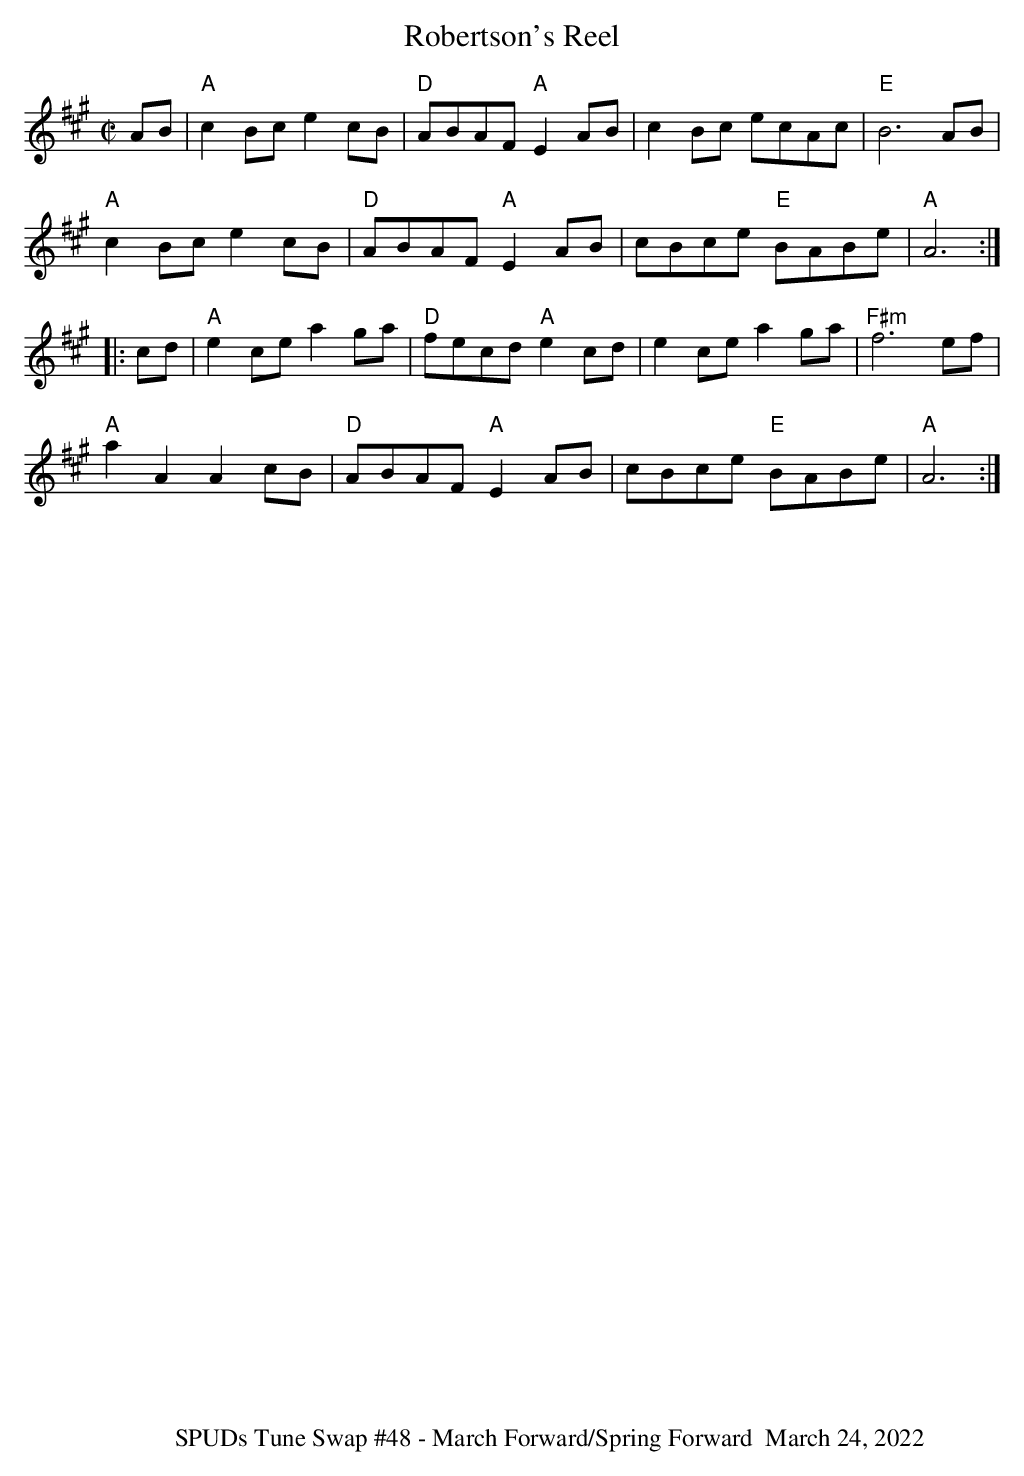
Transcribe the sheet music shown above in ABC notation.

X:1
T:Robertson's Reel
M:C|
L:1/8
K:A
AB|"A"c2 Bc e2 cB|"D"ABAF "A"E2 AB|c2 Bc ecAc|"E"B6 AB|
"A"c2 Bc e2 cB|"D"ABAF "A"E2 AB|cBce "E"BABe|"A"A6:|
|:cd|"A"e2 ce a2 ga|"D"fecd "A"e2 cd|e2 cea2 ga|"F#m"f6 ef|
"A"a2 A2 A2 cB|"D"ABAF "A"E2 AB|cBce "E"BABe|"A"A6:|
